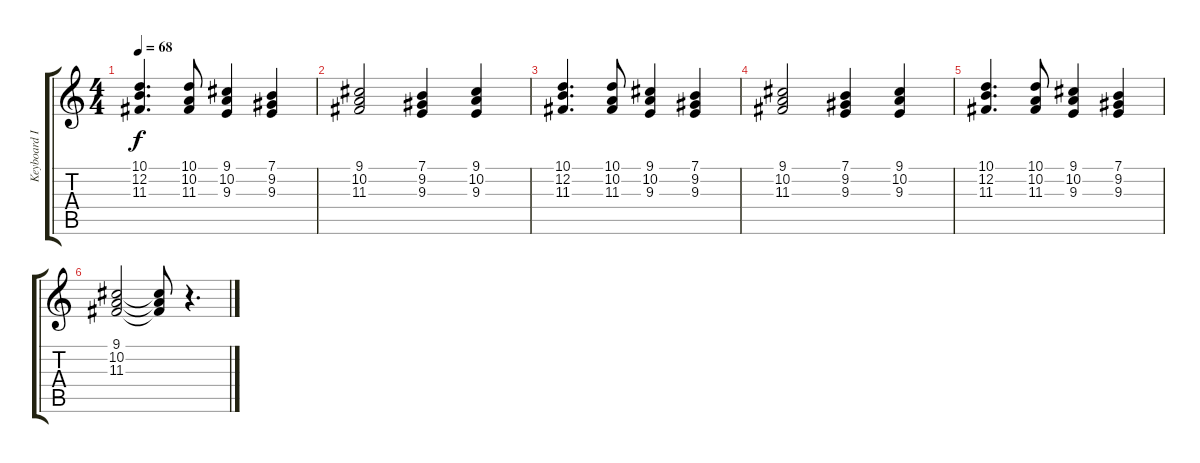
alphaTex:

\track ("Keyboard I" "Keyboard I") {instrument stringensemble1}
\staff {score tabs}
\tuning (E4 B3 G3 D3 A2 E2) {hide}
\ts (4 4)
\tempo 68
\clef g2
\ks c
(10.1 12.2 11.3).4{d dy f} (10.1 10.2 11.3).8 (9.1 10.2 9.3).4 (7.1 9.2 9.3).4 |
(9.1 10.2 11.3).2 (7.1 9.2 9.3).4 (9.1 10.2 9.3).4 |
(10.1 12.2 11.3).4{d} (10.1 10.2 11.3).8 (9.1 10.2 9.3).4 (7.1 9.2 9.3).4 |
(9.1 10.2 11.3).2 (7.1 9.2 9.3).4 (9.1 10.2 9.3).4 |
(10.1 12.2 11.3).4{d} (10.1 10.2 11.3).8 (9.1 10.2 9.3).4 (7.1 9.2 9.3).4 |
(9.1 10.2 11.3).2 (9.1{t} 10.2{t} 11.3{t}).8 r.4{d}
